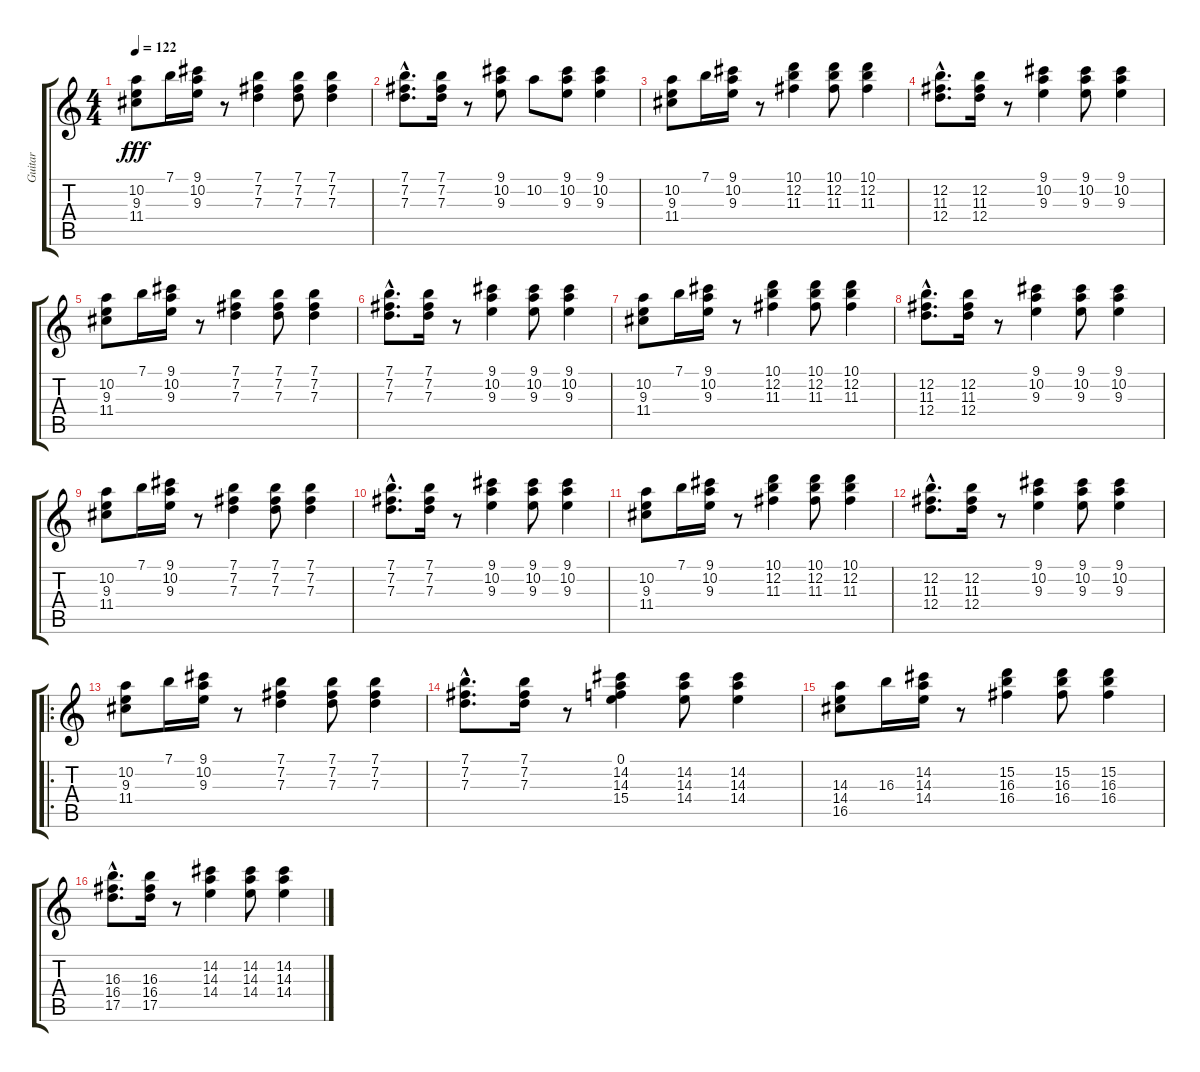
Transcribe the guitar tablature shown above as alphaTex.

\track ("Guitar" "Guitar") {instrument acousticguitarsteel}
\staff {score tabs}
\tuning (E4 B3 G3 D3 A2 E2) {hide}
\ts (4 4)
\tempo 122
\clef g2
\ks c
(10.2 9.3 11.4).8{dy fff} 7.1.16 (9.1 10.2 9.3).16 r.8 (7.1 7.2 7.3).4 (7.1 7.2 7.3).8 (7.1 7.2 7.3).4 |
(7.1{hac} 7.2{hac} 7.3{hac}).8{d} (7.1 7.2 7.3).16 r.8 (9.1 10.2 9.3).8 10.2.8 (9.1 10.2 9.3).8 (9.1 10.2 9.3).4 |
(10.2 9.3 11.4).8 7.1.16 (9.1 10.2 9.3).16 r.8 (10.1 12.2 11.3).4 (10.1 12.2 11.3).8 (10.1 12.2 11.3).4 |
(12.2{hac} 11.3{hac} 12.4{hac}).8{d} (12.2 11.3 12.4).16 r.8 (9.1 10.2 9.3).4 (9.1 10.2 9.3).8 (9.1 10.2 9.3).4 |
(10.2 9.3 11.4).8 7.1.16 (9.1 10.2 9.3).16 r.8 (7.1 7.2 7.3).4 (7.1 7.2 7.3).8 (7.1 7.2 7.3).4 |
(7.1{hac} 7.2{hac} 7.3{hac}).8{d} (7.1 7.2 7.3).16 r.8 (9.1 10.2 9.3).4 (9.1 10.2 9.3).8 (9.1 10.2 9.3).4 |
(10.2 9.3 11.4).8 7.1.16 (9.1 10.2 9.3).16 r.8 (10.1 12.2 11.3).4 (10.1 12.2 11.3).8 (10.1 12.2 11.3).4 |
(12.2{hac} 11.3{hac} 12.4{hac}).8{d} (12.2 11.3 12.4).16 r.8 (9.1 10.2 9.3).4 (9.1 10.2 9.3).8 (9.1 10.2 9.3).4 |
(10.2 9.3 11.4).8 7.1.16 (9.1 10.2 9.3).16 r.8 (7.1 7.2 7.3).4 (7.1 7.2 7.3).8 (7.1 7.2 7.3).4 |
(7.1{hac} 7.2{hac} 7.3{hac}).8{d} (7.1 7.2 7.3).16 r.8 (9.1 10.2 9.3).4 (9.1 10.2 9.3).8 (9.1 10.2 9.3).4 |
(10.2 9.3 11.4).8 7.1.16 (9.1 10.2 9.3).16 r.8 (10.1 12.2 11.3).4 (10.1 12.2 11.3).8 (10.1 12.2 11.3).4 |
(12.2{hac} 11.3{hac} 12.4{hac}).8{d} (12.2 11.3 12.4).16 r.8 (9.1 10.2 9.3).4 (9.1 10.2 9.3).8 (9.1 10.2 9.3).4 |
\ro
(10.2 9.3 11.4).8 7.1.16 (9.1 10.2 9.3).16 r.8 (7.1 7.2 7.3).4 (7.1 7.2 7.3).8 (7.1 7.2 7.3).4 |
(7.1{hac} 7.2{hac} 7.3{hac}).8{d} (7.1 7.2 7.3).16 r.8 (0.1 14.2 14.3 15.4).4 (14.2 14.3 14.4).8 (14.2 14.3 14.4).4 |
(14.3 14.4 16.5).8 16.3.16 (14.2 14.3 14.4).16 r.8 (15.2 16.3 16.4).4 (15.2 16.3 16.4).8 (15.2 16.3 16.4).4 |
(16.3{hac} 16.4{hac} 17.5{hac}).8{d} (16.3 16.4 17.5).16 r.8 (14.2 14.3 14.4).4 (14.2 14.3 14.4).8 (14.2 14.3 14.4).4
